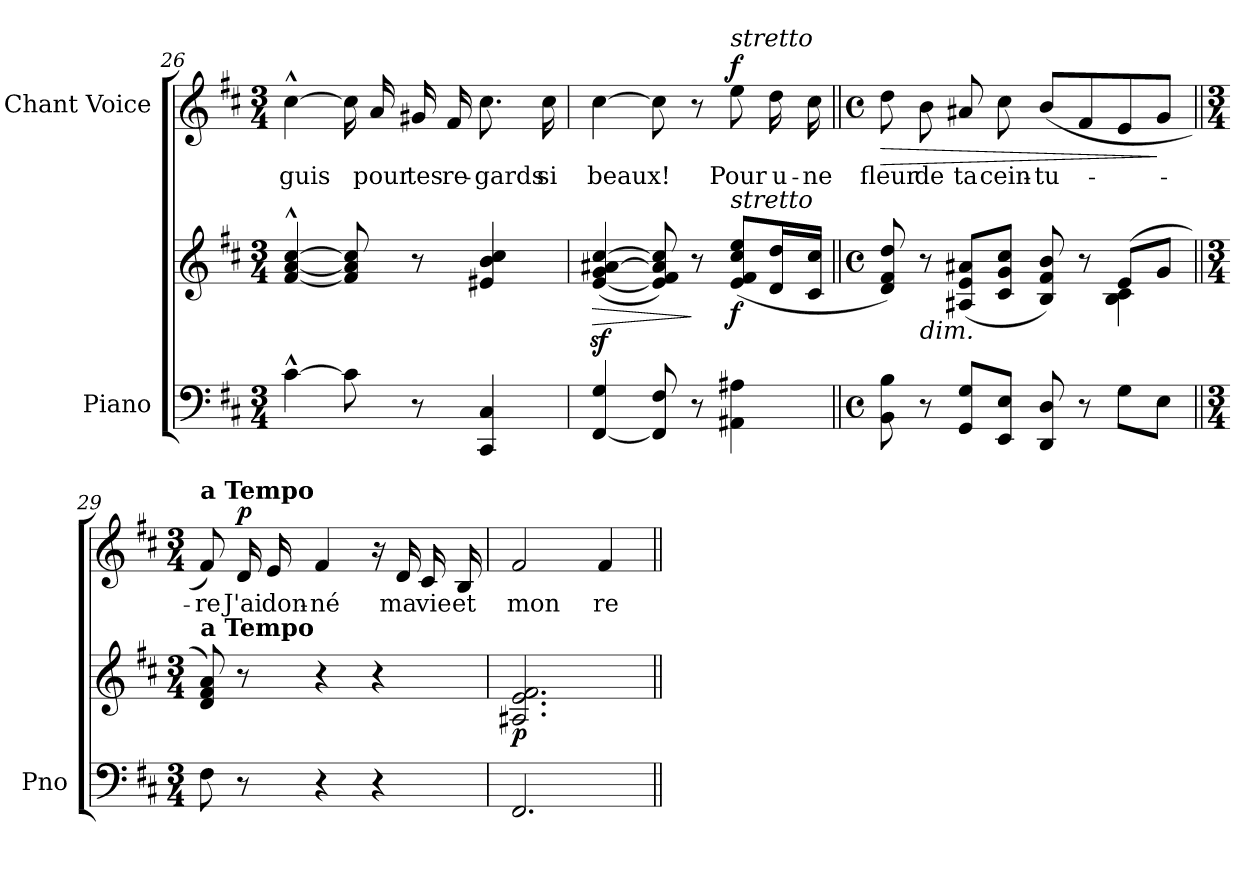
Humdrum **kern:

**kern	**kern	**dynam	**kern	**text	**dynam
*part2	*part2	*part2	*part1	*part1	*part1
*staff3	*staff2	*staff2/3	*staff1	*staff1	*staff1
*I"Piano	*	*	*I"Chant Voice	*	*
*I'Pno	*	*	*	*	*
*clefF4	*clefG2	*	*clefG2	*	*
*k[f#c#]	*k[f#c#]	*	*k[f#c#]	*	*
*M3/4	*M3/4	*	*M3/4	*	*
=26	=26	=26	=26	=26	=26
[4c#^^\	[4f#/^^ [4a/^^ [4cc#/^^	.	[4cc#^^\	-guis	.
8c#\]	8f#/] 8a/] 8cc#/]	.	16cc#\]	.	.
.	.	.	16a/	pour	.
8r	8r	.	16g#X/	tes	.
.	.	.	16f#/	re-	.
4CC#/ 4C#/	4e#X/ 4b/ 4cc#/	.	8.cc#\	-gards	.
.	.	.	16cc#\	si	.
=27	=27	=27	=27	=27	=27
!	!	!LO:HP:b	!	!	!
[4FF#/ 4G/	(<[4e/z< 4g/z< [>4a#X/z< [4cc#/z<	>	[4cc#\	beaux!	.
8FF#/] 8F#/	8e/] 8f#/ 8a#/] 8cc#/])	.	8cc#\]	.	.
8r	8r	]	8r	.	.
!	!	!	!LO:TX:i:t=stretto	!	!
!	!LO:TX:i:t=stretto	!	!	!	!
!	!	!LO:DY:b	!	!	!LO:DY:a
4AA#X\ 4A#X\	(8e/ 8f#/ 8cc#/ 8ee/L	f	8ee\	Pour	f
.	16d/ 16dd/L	.	16dd\	u-	.
.	16c#/ 16cc#/JJ	.	16cc#\	-ne	.
=28||	=28||	=28||	=28||	=28||	=28||
*M4/4	*M4/4	*	*M4/4	*	*
*met(c)	*met(c)	*	*met(c)	*	*
*	*^	*	*	*	*
!	!	!	!	!	!	!LO:HP:b
8BB\ 8B\	8d/ 8f#/ 8dd/)	2.ryy	.	8dd\	fleur	>
!	!LO:TX:b:i:t=dim.	!	!	!	!	!
8r	8r	.	.	8b\	de	.
8GG/ 8G/L	(8A#X/ 8e/ 8a#X/L	.	.	8a#X/	ta	.
8EE/ 8E/J	8c#/ 8g/ 8cc#/J	.	.	8cc#\	cein-	.
8DD/ 8D/	8B/ 8f#/ 8b/)	.	.	(8b/L	-tu-	.
8r	8r	.	.	8f#/	.	.
8G\L	(>8e/L	4B\ 4c#\	.	8e/	.	.
8E\J	8g/J	.	.	8g/J	.	]
*	*v	*v	*	*	*	*
=29||	=29||	=29||	=29||	=29||	=29||
*M3/4	*M3/4	*	*M3/4	*	*
!	!	!	!LO:TX:a:B:t=a Tempo	!	!
!	!LO:TX:a:B:t=a Tempo	!	!	!	!
8F#\	8d/ 8f#/ 8a/)	.	8f#/)	-re	.
!	!	!	!	!	!LO:DY:a
8r	8r	.	16d/	J'ai	p
.	.	.	16e/	don-	.
4r	4r	.	4f#/	-né	.
4r	4r	.	16r	.	.
.	.	.	16d/	ma	.
.	.	.	16c#/	vie	.
.	.	.	16B/	et	.
=30	=30	=30	=30	=30	=30
!	!	!LO:DY:b	!	!	!
2.FF#/	2.A#X/ 2.e/ 2.f#/	p	2f#/	mon	.
.	.	.	4f#/	re-	.
=||	=||	=||	=||	=||	=||
*-	*-	*-	*-	*-	*-
